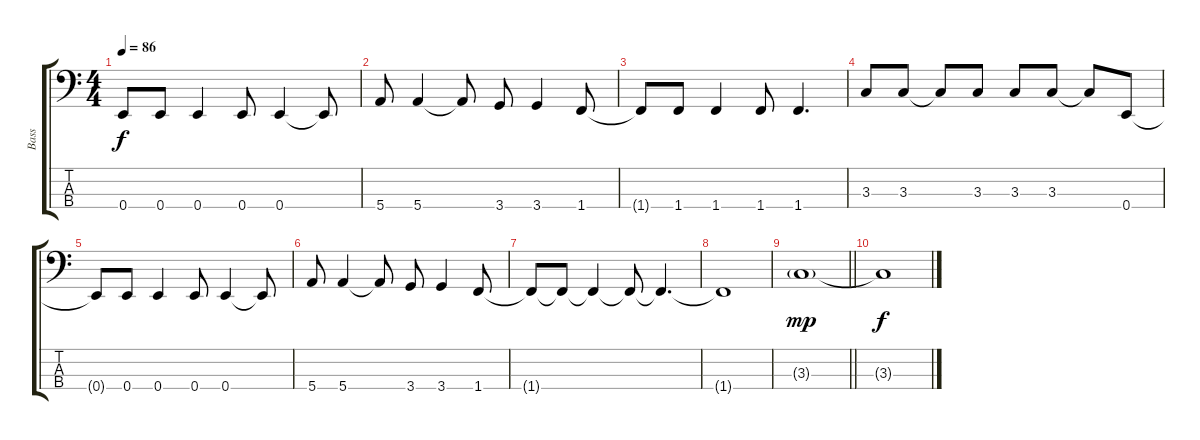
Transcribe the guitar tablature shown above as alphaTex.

\track ("Bass" "Bass") {instrument electricbassfinger}
\staff {score tabs}
\tuning (G2 D2 A1 E1) {hide}
\ts (4 4)
\tempo 86
\clef f4
\ks c
0.4{t}.8{dy f} 0.4.8 0.4.4 0.4.8 0.4.4 0.4{t}.8 |
5.4.8 5.4.4 5.4{t}.8 3.4.8 3.4.4 1.4.8 |
1.4{t}.8 1.4.8 1.4.4 1.4.8 1.4.4{d} |
3.3.8 3.3.8 3.3{t}.8 3.3.8 3.3.8 3.3.8 3.3{t}.8 0.4.8 |
0.4{t}.8 0.4.8 0.4.4 0.4.8 0.4.4 0.4{t}.8 |
5.4.8 5.4.4 5.4{t}.8 3.4.8 3.4.4 1.4.8 |
1.4{t}.8 1.4{t}.8 1.4{t}.4 1.4{t}.8 1.4{t}.4{d} |
1.4{t}.1 |
\barLineRight lightlight
3.3{g}.1{dy mp} |
3.3{t}.1{dy f}
